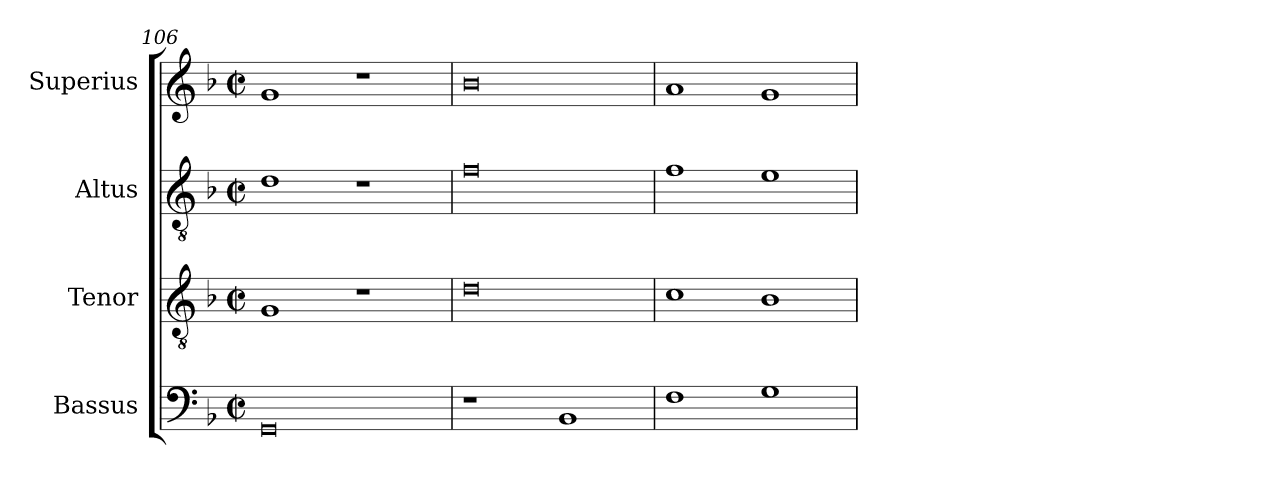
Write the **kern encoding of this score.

**kern	**kern	**kern	**kern
*part4	*part3	*part2	*part1
*staff4	*staff3	*staff2	*staff1
*I"Bassus	*I"Tenor	*I"Altus	*I"Superius
*I'B.	*I'T.	*	*I'S.
*clefF4	*clefGv2	*clefGv2	*clefG2
*	*ITrd7c12	*ITrd7c12	*
*k[b-]	*k[b-]	*k[b-]	*k[b-]
*F:	*F:	*F:	*F:
*M2/2	*M2/2	*M2/2	*M2/2
*met(c|)	*met(c|)	*met(c|)	*met(c|)
=106	=106	=106	=106
0GGi	1GGi	1Di	1gi
.	1r	1r	1r
=107	=107	=107	=107
1r	0Di	0Fi	0b-i
1BB-i	.	.	.
=108	=108	=108	=108
1Fi	1Ci	1Fi	1ai
1Gi	1BB-i	1Ei	1gi
=	=	=	=
*-	*-	*-	*-
